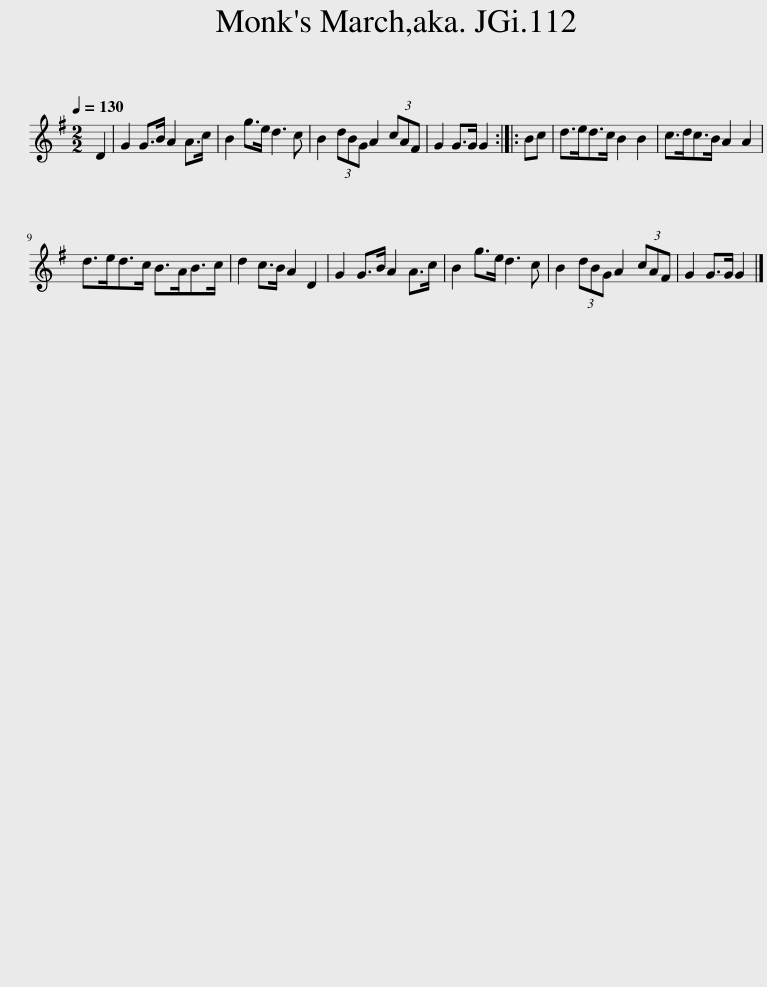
X:1
L:1/8
Q:1/4=130
M:2/2
I:linebreak $
K:G
V:1 treble
V:1
 D2 | G2 G>B A2 A>c | B2 g>e d3 c | B2 (3dBG A2 (3cAF | G2 G>G G2 :: %5
 Bc | d>ed>c B2 B2 | c>dc>B A2 A2 |$ d>ed>c B>AB>c | d2 c>B A2 D2 | %10
 G2 G>B A2 A>c | B2 g>e d3 c | B2 (3dBG A2 (3cAF | G2 G>G G2 |] %14
